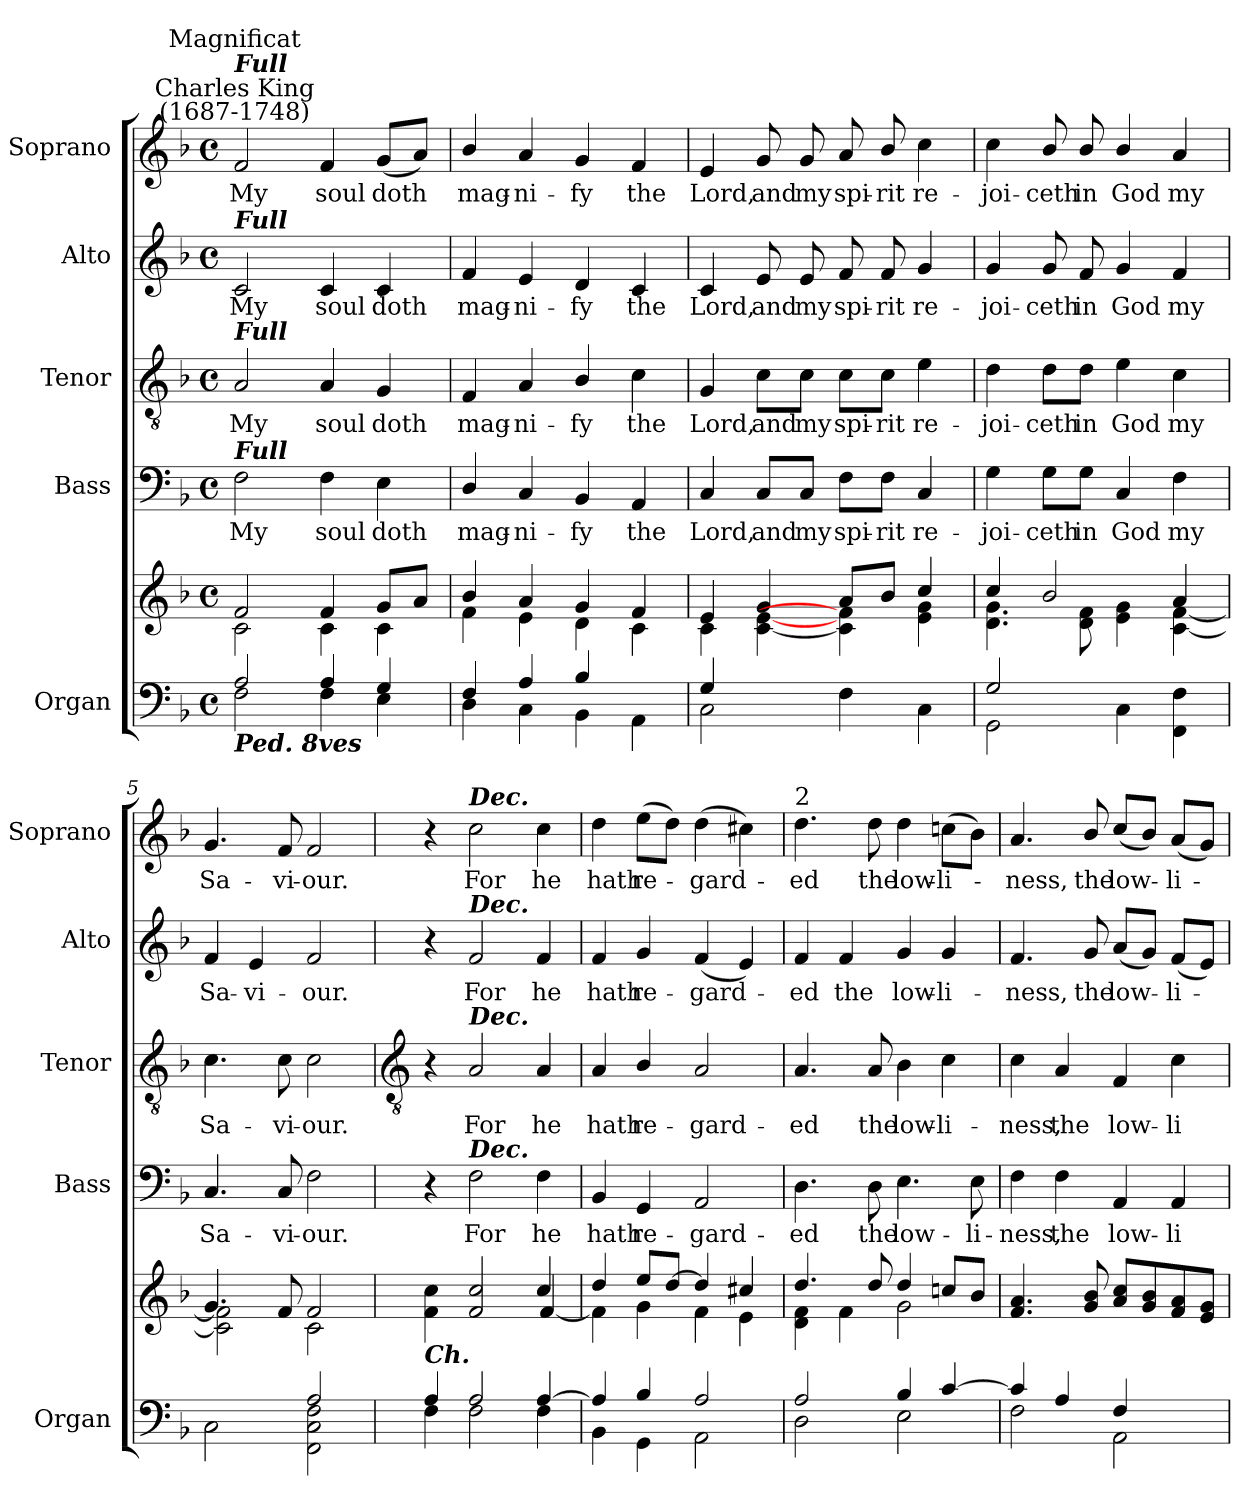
**kern	**kern	**kern	**text	**kern	**text	**kern	**text	**kern	**text
*part5	*part5	*part4	*part4	*part3	*part3	*part2	*part2	*part1	*part1
*staff6	*staff5	*staff4	*staff4	*staff3	*staff3	*staff2	*staff2	*staff1	*staff1
*I"Organ	*	*I"Bass	*	*I"Tenor	*	*I"Alto	*	*I"Soprano	*
*I'Organ	*	*I'Bass	*	*I'Tenor	*	*I'Alto	*	*I'Soprano	*
*clefF4	*clefG2	*clefF4	*	*clefGv2	*	*clefG2	*	*clefG2	*
*k[b-]	*k[b-]	*k[b-]	*	*k[b-]	*	*k[b-]	*	*k[b-]	*
*F:	*F:	*F:	*	*F:	*	*F:	*	*F:	*
*M4/4	*M4/4	*M4/4	*	*M4/4	*	*M4/4	*	*M4/4	*
*met(c)	*met(c)	*met(c)	*	*met(c)	*	*met(c)	*	*met(c)	*
=1	=1	=1	=1	=1	=1	=1	=1	=1	=1
*^	*^	*	*	*	*	*	*	*	*
!	!	!	!	!	!	!	!	!	!	!LO:TX:a:cj:t=Charles King\n(1687-1748)	!
!	!	!	!	!	!	!	!	!	!	!LO:TX:a:Bi:t=Full	!
!	!	!	!	!	!	!	!	!	!	!LO:TX:a:cj:t=Magnificat	!
!	!	!	!	!	!	!	!	!LO:TX:a:Bi:t=Full	!	!	!
!	!	!	!	!	!	!LO:TX:a:Bi:t=Full	!	!	!	!	!
!	!	!	!	!LO:TX:a:Bi:t=Full	!	!	!	!	!	!	!
!LO:TX:b:Bi:t=Ped. 8ves	!	!	!	!	!	!	!	!	!	!	!
!	!	!	!	!	!LO:LY:b	!	!LO:LY:b	!	!LO:LY:b	!	!LO:LY:b
2A/	2F\	2f/	2c\	2F	My	2A	My	2c	My	2f	My
!	!	!	!	!	!LO:LY:b	!	!LO:LY:b	!	!LO:LY:b	!	!LO:LY:b
4A/	4F\	4f/	4c\	4F	soul	4A	soul	4c	soul	4f	soul
!	!	!	!	!	!LO:LY:b	!	!LO:LY:b	!	!LO:LY:b	!	!LO:LY:b
4G/	4E\	8g/L	4c\	4E	doth	4G	doth	4c	doth	(<8gL	doth
.	.	8a/J	.	.	.	.	.	.	.	8aJ)	.
=2	=2	=2	=2	=2	=2	=2	=2	=2	=2	=2	=2
!	!	!	!	!	!LO:LY:b	!	!LO:LY:b	!	!LO:LY:b	!	!LO:LY:b
4F/	4D\	4b-/	4f\	4D/	mag-	4F	mag-	4f	mag-	4b-/	mag-
!	!	!	!	!	!LO:LY:b	!	!LO:LY:b	!	!LO:LY:b	!	!LO:LY:b
4A/	4C\	4a/	4e\	4C	-ni-	4A	-ni-	4e	-ni-	4a	-ni-
!	!	!	!	!	!LO:LY:b	!	!LO:LY:b	!	!LO:LY:b	!	!LO:LY:b
4B-/	4BB-\	4g/	4d\	4BB-	-fy	4B-/	-fy	4d	-fy	4g	-fy
!	!	!	!	!	!LO:LY:b	!	!LO:LY:b	!	!LO:LY:b	!	!LO:LY:b
4ryy	4AA\	4f/	4c\	4AA	the	4c	the	4c	the	4f	the
=3	=3	=3	=3	=3	=3	=3	=3	=3	=3	=3	=3
!	!	!	!	!	!LO:LY:b	!	!LO:LY:b	!	!LO:LY:b	!	!LO:LY:b
4G/	2C\	4e/	4c\	4C	Lord,	4G	Lord,	4c	Lord,	4e	Lord,
!	!	!	!	!	!LO:LY:b	!	!LO:LY:b	!	!LO:LY:b	!	!LO:LY:b
2.ryy	.	4g/	[4c\ [4e\	8C/L	and	8c\L	and	8e	and	8g	and
!	!	!	!	!	!LO:LY:b	!	!LO:LY:b	!	!LO:LY:b	!	!LO:LY:b
.	.	.	.	8C/J	my	8c\J	my	8e	my	8g	my
!	!	!	!	!	!LO:LY:b	!	!LO:LY:b	!	!LO:LY:b	!	!LO:LY:b
.	4F\	8a/L	4c\] 4f\]	8F\L	spi-	8c\L	spi-	8f	spi-	8a	spi-
!	!	!	!	!	!LO:LY:b	!	!LO:LY:b	!	!LO:LY:b	!	!LO:LY:b
.	.	8b-/J	.	8F\J	-rit	8c\J	-rit	8f	-rit	8b-/	-rit
!	!	!	!	!	!LO:LY:b	!	!LO:LY:b	!	!LO:LY:b	!	!LO:LY:b
.	4C\	4cc/	4e\ 4g\	4C	re-	4e	re-	4g	re-	4cc	re-
=4	=4	=4	=4	=4	=4	=4	=4	=4	=4	=4	=4
!	!	!	!	!	!LO:LY:b	!	!LO:LY:b	!	!LO:LY:b	!	!LO:LY:b
2G/	2GG\	4cc/	4.d\ 4.g\	4G	-joi-	4d	-joi-	4g	-joi-	4cc	-joi-
!	!	!	!	!	!LO:LY:b	!	!LO:LY:b	!	!LO:LY:b	!	!LO:LY:b
.	.	2b-/	.	8G\L	-ceth	8d\L	-ceth	8g	-ceth	8b-/	-ceth
!	!	!	!	!	!LO:LY:b	!	!LO:LY:b	!	!LO:LY:b	!	!LO:LY:b
.	.	.	8d\ 8f\	8G\J	in	8d\J	in	8f	in	8b-/	in
!	!	!	!	!	!LO:LY:b	!	!LO:LY:b	!	!LO:LY:b	!	!LO:LY:b
2ryy	4C\	.	4e\ 4g\	4C	God	4e	God	4g	God	4b-/	God
!	!	!	!	!	!LO:LY:b	!	!LO:LY:b	!	!LO:LY:b	!	!LO:LY:b
.	4FF\ 4F\	4a/	[4c\ [4f\	4F	my	4c	my	4f	my	4a	my
=5	=5	=5	=5	=5	=5	=5	=5	=5	=5	=5	=5
!	!	!	!	!	!LO:LY:b	!	!LO:LY:b	!	!LO:LY:b	!	!LO:LY:b
2ryy	2C\	4.g/	2c\] 2f\]	4.C	Sa-	4.c	Sa-	4f	Sa-	4.g	Sa-
!	!	!	!	!	!	!	!	!	!LO:LY:b	!	!
.	.	.	.	.	.	.	.	4e	-vi-	.	.
!	!	!	!	!	!LO:LY:b	!	!LO:LY:b	!	!	!	!LO:LY:b
.	.	8f/	.	8C	-vi-	8c	-vi-	.	.	8f	-vi-
!	!	!	!	!	!LO:LY:b	!	!LO:LY:b	!	!LO:LY:b	!	!LO:LY:b
2A/	2FF\ 2C\ 2F\	2f/	2c\	2F	-our.	2c	-our.	2f	-our.	2f	-our.
!!LO:LB:g=z
=6	=6	=6	=6	=6	=6	=6	=6	=6	=6	=6	=6
*	*	*	*	*	*	*clefGv2	*	*	*	*	*
!	!	!LO:TX:b:Bi:t=Ch.	!	!	!	!	!	!	!	!	!
4A/	4F\	4ryy	4f\ 4cc\	4r	.	4r	.	4r	.	4r	.
!	!	!	!	!	!	!	!	!	!	!LO:TX:a:Bi:t=Dec.	!
!	!	!	!	!	!	!	!	!LO:TX:a:Bi:t=Dec.	!	!	!
!	!	!	!	!	!	!LO:TX:a:Bi:t=Dec.	!	!	!	!	!
!	!	!	!	!LO:TX:a:Bi:t=Dec.	!	!	!	!	!	!	!
!	!	!	!	!	!LO:LY:b	!	!LO:LY:b	!	!LO:LY:b	!	!LO:LY:b
2A/	2F\	2f/ 2cc/	2ryy	2F	For	2A	For	2f	For	2cc	For
!	!	!	!	!	!LO:LY:b	!	!LO:LY:b	!	!LO:LY:b	!	!LO:LY:b
[4A/	4F\	4cc/	[4f/	4F	he	4A	he	4f	he	4cc	he
=7	=7	=7	=7	=7	=7	=7	=7	=7	=7	=7	=7
!	!	!	!	!	!LO:LY:b	!	!LO:LY:b	!	!LO:LY:b	!	!LO:LY:b
4A/]	4BB-\	4dd/	4f\]	4BB-	hath	4A	hath	4f	hath	4dd	hath
!	!	!	!	!	!LO:LY:b	!	!LO:LY:b	!	!LO:LY:b	!	!LO:LY:b
4B-/	4GG\	8ee/L	4g\	4GG	re-	4B-/	re-	4g	re-	(>8eeL	re-
.	.	[8dd/J	.	.	.	.	.	.	.	8ddJ)	.
!	!	!	!	!	!LO:LY:b	!	!LO:LY:b	!	!LO:LY:b	!	!LO:LY:b
2A/	2AA\	4dd/]	4f\	2AA	-gard-	2A	-gard-	(<4f	-gard-	(>4dd	-gard-
.	.	4cc#X/	4e\	.	.	.	.	4e)	.	4cc#X)	.
=8	=8	=8	=8	=8	=8	=8	=8	=8	=8	=8	=8
!	!	!	!	!	!	!	!	!	!	!LO:TX:a:t=2	!
!	!	!	!	!	!LO:LY:b	!	!LO:LY:b	!	!LO:LY:b	!	!LO:LY:b
2A/	2D\	4.dd/	4d\ 4f\	4.D	-ed	4.A	-ed	4f	ed	4.dd	ed
!	!	!	!	!	!	!	!	!	!LO:LY:b	!	!
.	.	.	4f\	.	.	.	.	4f	the	.	.
!	!	!	!	!	!LO:LY:b	!	!LO:LY:b	!	!	!	!LO:LY:b
.	.	8dd/	.	8D	the	8A	the	.	.	8dd	the
!	!	!	!	!	!LO:LY:b	!	!LO:LY:b	!	!LO:LY:b	!	!LO:LY:b
4B-/	2E\	4dd/	2g\	4.E	low-	4B-	low-	4g	low-	4dd	low-
!	!	!	!	!	!	!	!LO:LY:b	!	!LO:LY:b	!	!LO:LY:b
[4c/	.	8ccn/L	.	.	.	4c	-li-	4g	-li-	(>8ccnL	-li-
!	!	!	!	!	!LO:LY:b	!	!	!	!	!	!
.	.	8b-/J	.	8E	-li-	.	.	.	.	8b-J)	.
=9	=9	=9	=9	=9	=9	=9	=9	=9	=9	=9	=9
!	!	!	!	!	!LO:LY:b	!	!LO:LY:b	!	!LO:LY:b	!	!LO:LY:b
4c/]	2F\	4.f/ 4.a/	2..ryy	4F	-ness,	4c	-ness,	4.f	-ness,	4.a	ness,
!	!	!	!	!	!LO:LY:b	!	!LO:LY:b	!	!	!	!
4A/	.	.	.	4F	the	4A	the	.	.	.	.
!	!	!	!	!	!	!	!	!	!LO:LY:b	!	!LO:LY:b
.	.	8g/ 8b-/	.	.	.	.	.	8g	the	8b-/	the
!	!	!	!	!	!LO:LY:b	!	!LO:LY:b	!	!LO:LY:b	!	!LO:LY:b
4F/	2AA\	8a/ 8cc/L	.	4AA	low-	4F	low-	(<8aL	low-	(<8cc/L	low-
.	.	8g/ 8b-/	.	.	.	.	.	8gJ)	.	8b-/J)	.
!	!	!	!	!	!LO:LY:b	!	!LO:LY:b	!	!LO:LY:b	!	!LO:LY:b
4ryy	.	8f/ 8a/	.	4AA	-li-	4c	-li-	(<8fL	li-	(<8aL	li-
.	.	8e/ 8g/J	8ryy	.	.	.	.	8eJ)	.	8gJ)	.
*v	*v	*	*	*	*	*	*	*	*	*	*
*	*v	*v	*	*	*	*	*	*	*	*
=	=	=	=	=	=	=	=	=	=
*-	*-	*-	*-	*-	*-	*-	*-	*-	*-
